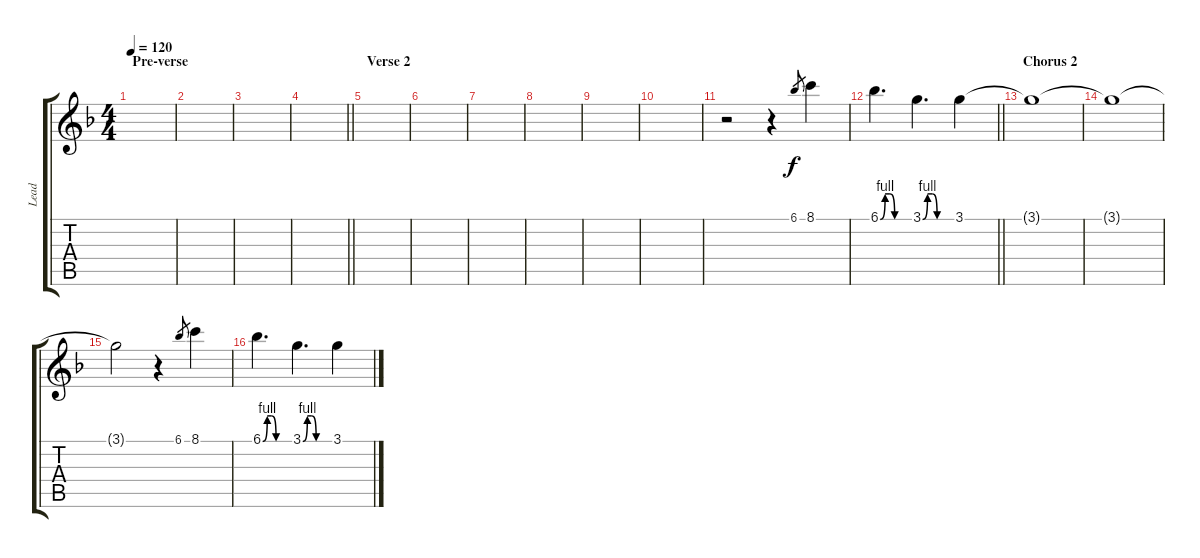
\track ("Lead" "Lead") {instrument distortionguitar}
\staff {score tabs}
\tuning (E4 B3 G3 D3 A2 E2) {hide}
\ts (4 4)
\section ("" "Pre-verse")
\tempo 120
\clef g2
\ks f
|
|
|
\barLineRight lightlight
|
\section ("" "Verse 2")
|
|
|
|
|
|
r.2 r.4 6.1.8{gr} 8.1.4 |
\barLineRight lightlight
6.1{be (custom 0 0 10 4 20 4 30 0 60 0)}.4{d} 3.1{be (custom 0 0 10 4 20 4 30 0 60 0)}.4{d} 3.1.4 |
\section ("" "Chorus 2")
3.1{t}.1 |
3.1{t}.1 |
3.1{t}.2 r.4 6.1.8{gr} 8.1.4 |
6.1{be (custom 0 0 10 4 20 4 30 0 60 0)}.4{d} 3.1{be (custom 0 0 10 4 20 4 30 0 60 0)}.4{d} 3.1.4
